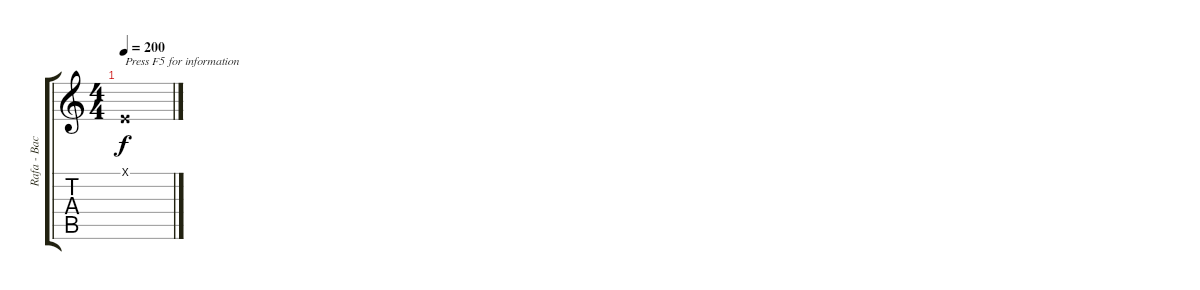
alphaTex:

\track ("Rafa - Backing Vocals" "Rafa - Bac") {instrument trumpet}
\staff {score tabs}
\tuning (E4 B3 G3 D3 A2 E2) {hide}
\ts (4 4)
\tempo 200
\clef g2
\ks c
0.1{x}.1{txt "Press F5 for information" dy f instrument trumpet}
